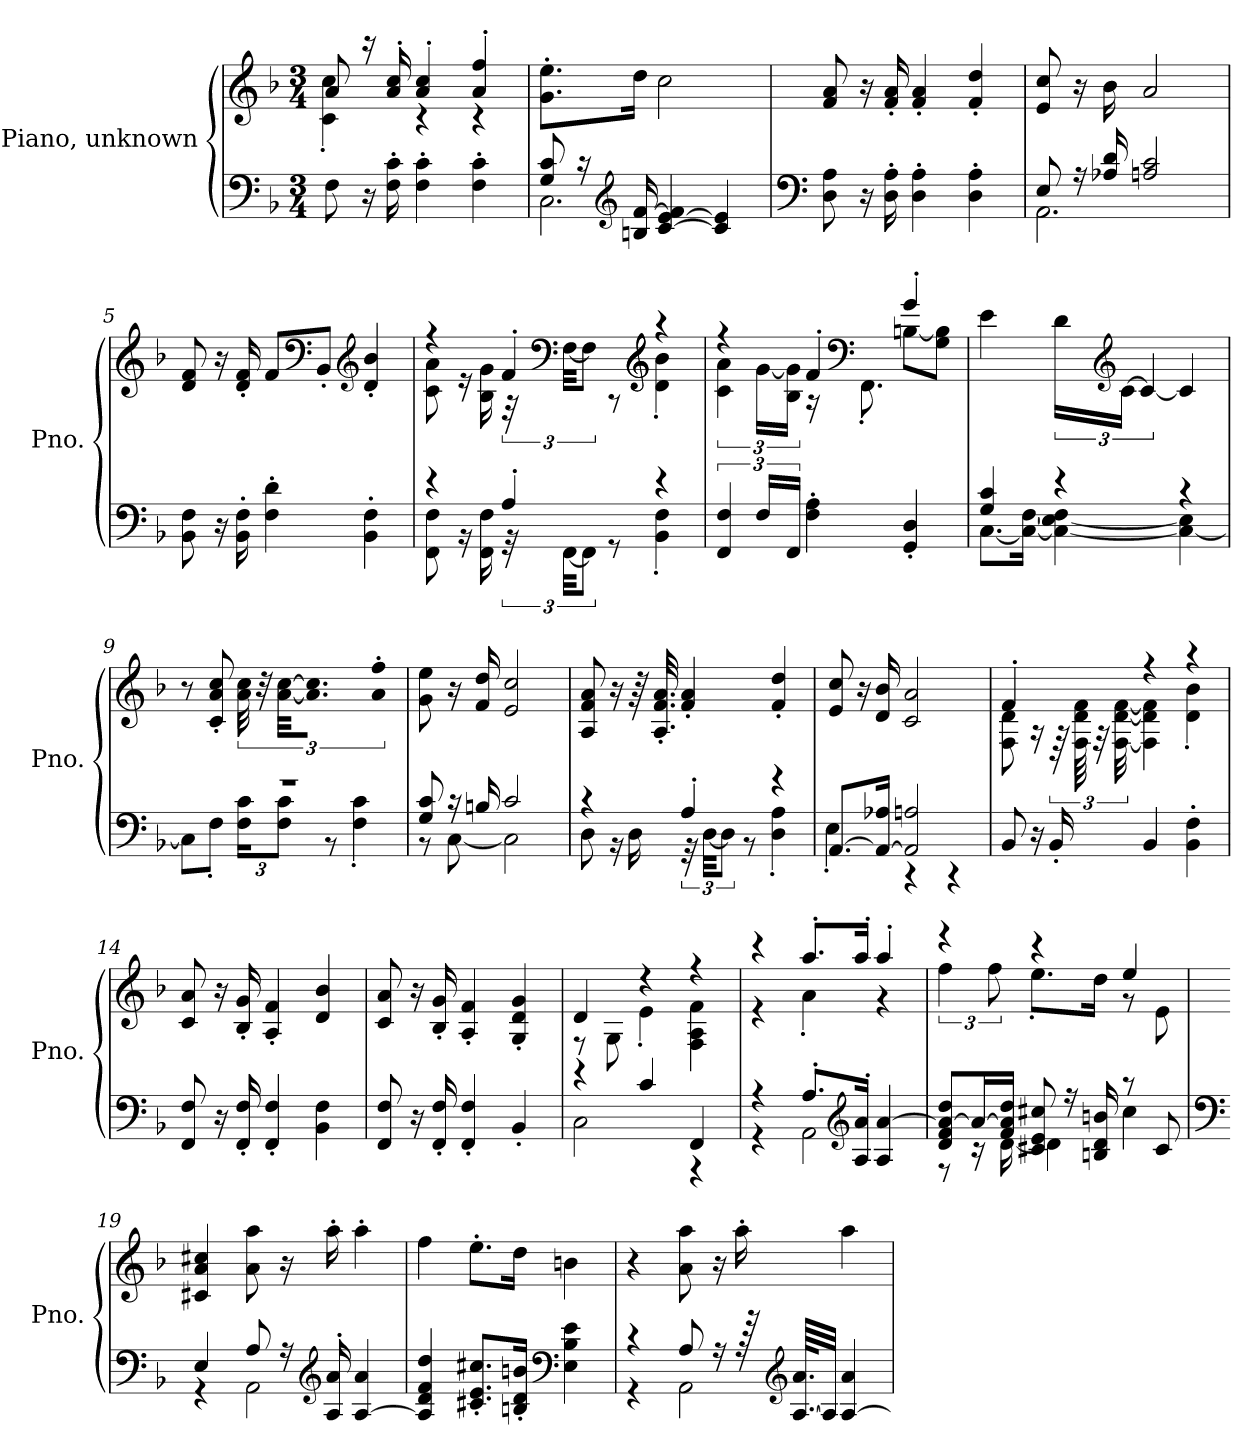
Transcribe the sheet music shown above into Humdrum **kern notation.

**kern	**kern
*part1	*part1
*staff2	*staff1
*I"Piano, unknown	*
*I'Pno.	*
*clefF4	*clefG2
*k[b-]	*k[b-]
*M3/4	*M3/4
*MM129	*MM129
=1	=1
*	*^
8F\	8a/	4c\' 4cc\'
16r	16r	.
16F\' 16c\'	16a/' 16cc/'	.
4F\' 4c\'	4a/' 4cc/'	4r
4F\' 4c\'	4a/' 4ff/'	4r
*	*v	*v
=2	=2
*^	*
8G/ 8c/	2.C\	8.g\' 8.ee\'L
16r	.	.
*clefG2	*	*
16Bn/ [16f/	.	16dd\Jk
[4c/ [4e/ 4f/]	.	2cc\
4c/] 4e/]	.	.
*v	*v	*
=3	=3
*clefF4	*
8D\ 8A\	8f/ 8a/
16r	16r
16D\' 16A\'	16f/' 16a/'
4D\' 4A\'	4f/' 4a/'
4D\' 4A\'	4f/' 4dd/'
=4	=4
*^	*
8E/	2.AA\	8e/ 8cc/
16r	.	16r
16A-X/ 16d/	.	16b-\
2An/ 2c/	.	2a/
*v	*v	*
!!LO:LB:g=z
=5	=5
8BB-\ 8F\	8d/ 8f/
16r	16r
16BB-\' 16F\'	16d/' 16f/'
4F\' 4d\'	8f/L
*	*clefF4
.	8BB-'/J
*	*clefG2
4BB-\' 4F\'	4d/' 4b-/'
=6	=6
*^	*^
4r	8FF\ 8F\	4r	8c\ 8a\
.	16r	.	16r
.	16FF\ 16F\	.	16B-\ 16g\
4A'/	48r	4f'/	48r
*	*	*clefF4	*
.	[48FF\KKL	.	[48F\KKL
.	12FF\J]	.	12F\J]
.	8r	.	8r
*	*	*clefG2	*
4r	4BB-\' 4F\'	4r	4d\' 4b-\'
*v	*v	*	*
=7	=7	=7
6FF/ 6F/	4r	6c\ 6a\
24F/LL	.	[24g\LL
24FF/JJ	.	24B-\ 24g\]JJ
4F\' 4A\'	4f'/	16r
*	*clefF4	*
.	.	8.FF'\
4GG/' 4D/'	4g'/	[8Bn\L
.	.	8G\ 8B\]J
*	*v	*v
!!LO:LB:g=z
=8	=8
*^	*
4G/ 4c/	[8.C\L	4e\
.	16C\_ [16F\Jk	.
4r	4C\_ [4E\ 4F\]	24d\LL
*	*	*clefG2
.	.	[24c\JJ
.	.	6c/_
4r	4C\_ 4E\]	4c/]
=9	=9	=9
2.r	8C\L]	8r
.	8F'\J	8c/' 8a/' 8cc/'
*	*Xbrackettup	*
.	24F\ 24c\KL	48a\ 48cc\
.	.	48r
.	12F\ 12c\J	[48a\ [48cc\KKL
.	.	8.a\] 8.cc\]J
.	8r	.
.	4F\' 4c\'	4a\' 4ff\'
=10	=10	=10
8G/ 8c/	8r	8g\ 8ee\
16r	[8C\	16r
16Bn/	.	16f/ 16dd/
2c/	2C\]	2e/ 2cc/
=11	=11	=11
4r	8D\	8A/ 8f/ 8a/
.	16r	16r
.	16D\	64r
.	.	32.A/' 32.f/' 32.a/'
*	*brackettup	*
4A'/	48r	4f/' 4a/'
.	[48D\KKL	.
.	12D\J]	.
.	8r	.
4r	4D\' 4A\'	4f/' 4dd/'
!!LO:LB:g=z
=12	=12	=12
[8.AA/L	4E'\	8e/ 8cc/
.	.	16r
16AA/_ 16A-X/Jk	.	16d/ 16b-/
2AA/] 2An/	4r	2c/ 2a/
.	4r	.
*v	*v	*
=13	=13
*	*^
8BB-/	4f'/	8F\ 8d\
16r	.	16r
16BB-'/	.	96r
.	.	96F\ 96d\ 96f\
.	.	48r
.	.	[48F\ [48d\ [48f\
4BB-/	4r	4F\] 4d\] 4f\]
4BB-\' 4F\'	4r	4d\' 4b-\'
*	*v	*v
=14	=14
8FF/ 8F/	8c/ 8a/
16r	16r
16FF/' 16F/'	16B-/' 16g/'
4FF/' 4F/'	4A/' 4f/'
4BB-\ 4F\	4d/ 4b-/
=15	=15
8FF/ 8F/	8c/ 8a/
16r	16r
16FF/' 16F/'	16B-/' 16g/'
4FF/' 4F/'	4A/' 4f/'
4BB-'/	4G/' 4d/' 4g/'
=16	=16
*^	*^
4r	2C\	4d/	8r
.	.	.	8G\
4c/	.	4r	4e'\
4FF/	4r	4r	4F\ 4A\ 4f\
=17	=17	=17	=17
4r	4r	4r	4r
8.A'/L	2AA\	8.aa'/L	4a'\
*clefG2	*	*	*
16A/' 16a/'Jk	.	16aa'/Jk	.
4A/ [4a/	.	4aa'/	4r
!!LO:LB:g=z	!!
=18	=18	=18	=18
8d/ 8f/ 8a/_ 8dd/L	8r	4r	6ff\
16a/L_	16r	.	.
.	.	.	12ff\
16f/ 16a/] 16dd/JJ	[16d\	.	.
8c#X/ 8e/ 8cc#X/	4d\]	4r	8.ee'\L
16r	.	.	.
16Bn/ 16d/ 16bn/	.	.	16dd\Jk
8r	4cc#\	4ee/	8r
8c#/	.	.	8e\
*	*	*v	*v
=19	=19	=19
*clefF4	*	*
4E/	4r	4c#X/ 4a/ 4cc#X/
8A/	2AA\	8a\ 8aa\
16r	.	16r
*clefG2	*	*
16A/' 16a/'	.	16aa'\
[4A/ 4a/	.	4aa'\
*v	*v	*
=20	=20
4A/] 4d/ 4f/ 4dd/	4ff\
8.c#X/' 8.e/' 8.cc#X/'L	8.ee'\L
16Bn/' 16d/' 16bn/'Jk	16dd\Jk
*clefF4	*
4E\ 4B\ 4e\	4bn\
=21	=21
*^	*
4r	4r	4r
8A/	2AA\	8a\ 8aa\
16r	.	16r
128r	.	16aa'\
*clefG2	*	*
[64.A/ 64.a/KLLL	.	.
32A/JJJ]	.	.
[4A/ 4a/	.	4aa\
*v	*v	*
=	=
*-	*-
